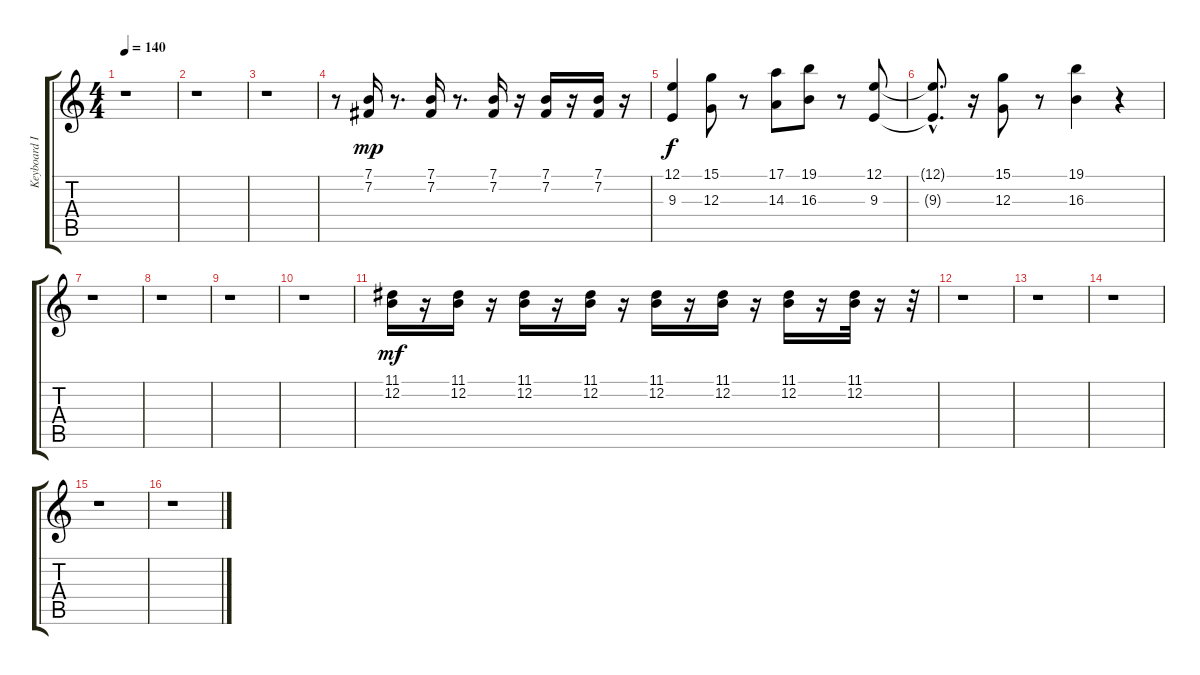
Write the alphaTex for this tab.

\track ("Keyboard II" "Keyboard I") {instrument brasssection}
\staff {score tabs}
\tuning (E4 B3 G3 D3 A2 E2) {hide}
\ts (4 4)
\tempo 140
\clef g2
\ks c
r.1{dy f} |
r.1 |
r.1 |
r.8{instrument orchestrahit} (7.1 7.2).16{dy mp} r.8{d} (7.1 7.2).16 r.8{d} (7.1 7.2).16 r.16 (7.1 7.2).16 r.16 (7.1 7.2).16 r.16 |
(12.1 9.3).4{dy f instrument brasssection} (15.1 12.3).8 r.8 (17.1 14.3).8 (19.1 16.3).8 r.8 (12.1 9.3).8 |
(12.1{hac t} 9.3{hac t}).8{d} r.16 (15.1 12.3).8 r.8 (19.1 16.3).4 r.4 |
r.1 |
r.1 |
r.1 |
r.1 |
(11.1 12.2).16{dy mf instrument orchestrahit} r.16 (11.1 12.2).16 r.16 (11.1 12.2).16 r.16 (11.1 12.2).16 r.16 (11.1 12.2).16 r.16 (11.1 12.2).16 r.16 (11.1 12.2).16 r.16 (11.1 12.2).32 r.16 r.32 |
r.1{instrument brasssection} |
r.1 |
r.1 |
r.1 |
r.1
